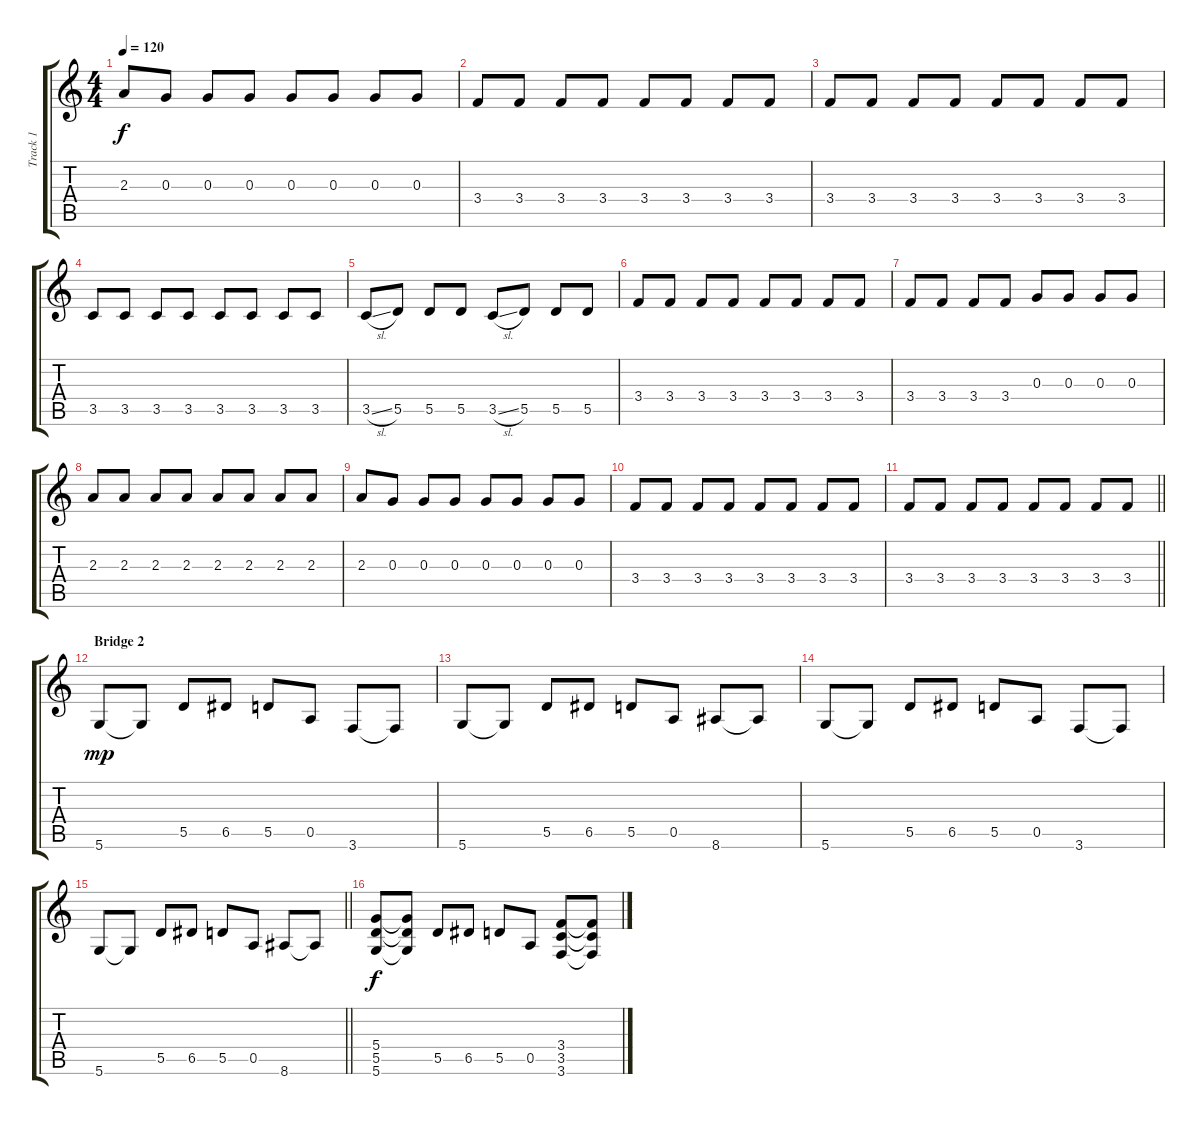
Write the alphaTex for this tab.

\track ("Track 1" "Track 1") {instrument distortionguitar}
\staff {score tabs}
\tuning (E4 B3 G3 D3 A2 D2) {hide}
\ts (4 4)
\tempo 120
\clef g2
\ks c
2.3.8{dy f} 0.3.8 0.3.8 0.3.8 0.3.8 0.3.8 0.3.8 0.3.8 |
3.4.8 3.4.8 3.4.8 3.4.8 3.4.8 3.4.8 3.4.8 3.4.8 |
3.4.8 3.4.8 3.4.8 3.4.8 3.4.8 3.4.8 3.4.8 3.4.8 |
3.5.8 3.5.8 3.5.8 3.5.8 3.5.8 3.5.8 3.5.8 3.5.8 |
3.5{sl}.8 5.5.8 5.5.8 5.5.8 3.5{sl}.8 5.5.8 5.5.8 5.5.8 |
3.4.8 3.4.8 3.4.8 3.4.8 3.4.8 3.4.8 3.4.8 3.4.8 |
3.4.8 3.4.8 3.4.8 3.4.8 0.3.8 0.3.8 0.3.8 0.3.8 |
2.3.8 2.3.8 2.3.8 2.3.8 2.3.8 2.3.8 2.3.8 2.3.8 |
2.3.8 0.3.8 0.3.8 0.3.8 0.3.8 0.3.8 0.3.8 0.3.8 |
3.4.8 3.4.8 3.4.8 3.4.8 3.4.8 3.4.8 3.4.8 3.4.8 |
\barLineRight lightlight
3.4.8 3.4.8 3.4.8 3.4.8 3.4.8 3.4.8 3.4.8 3.4.8 |
\section ("" "Bridge 2")
5.6.8{dy mp} 5.6{t}.8 5.5.8 6.5.8 5.5.8 0.5.8 3.6.8 3.6{t}.8 |
5.6.8 5.6{t}.8 5.5.8 6.5.8 5.5.8 0.5.8 8.6.8 8.6{t}.8 |
5.6.8 5.6{t}.8 5.5.8 6.5.8 5.5.8 0.5.8 3.6.8 3.6{t}.8 |
\barLineRight lightlight
5.6.8 5.6{t}.8 5.5.8 6.5.8 5.5.8 0.5.8 8.6.8 8.6{t}.8 |
(5.4 5.5 5.6).8{dy f} (5.4{t} 5.5{t} 5.6{t}).8 5.5.8 6.5.8 5.5.8 0.5.8 (3.4 3.5 3.6).8 (3.4{t} 3.5{t} 3.6{t}).8
